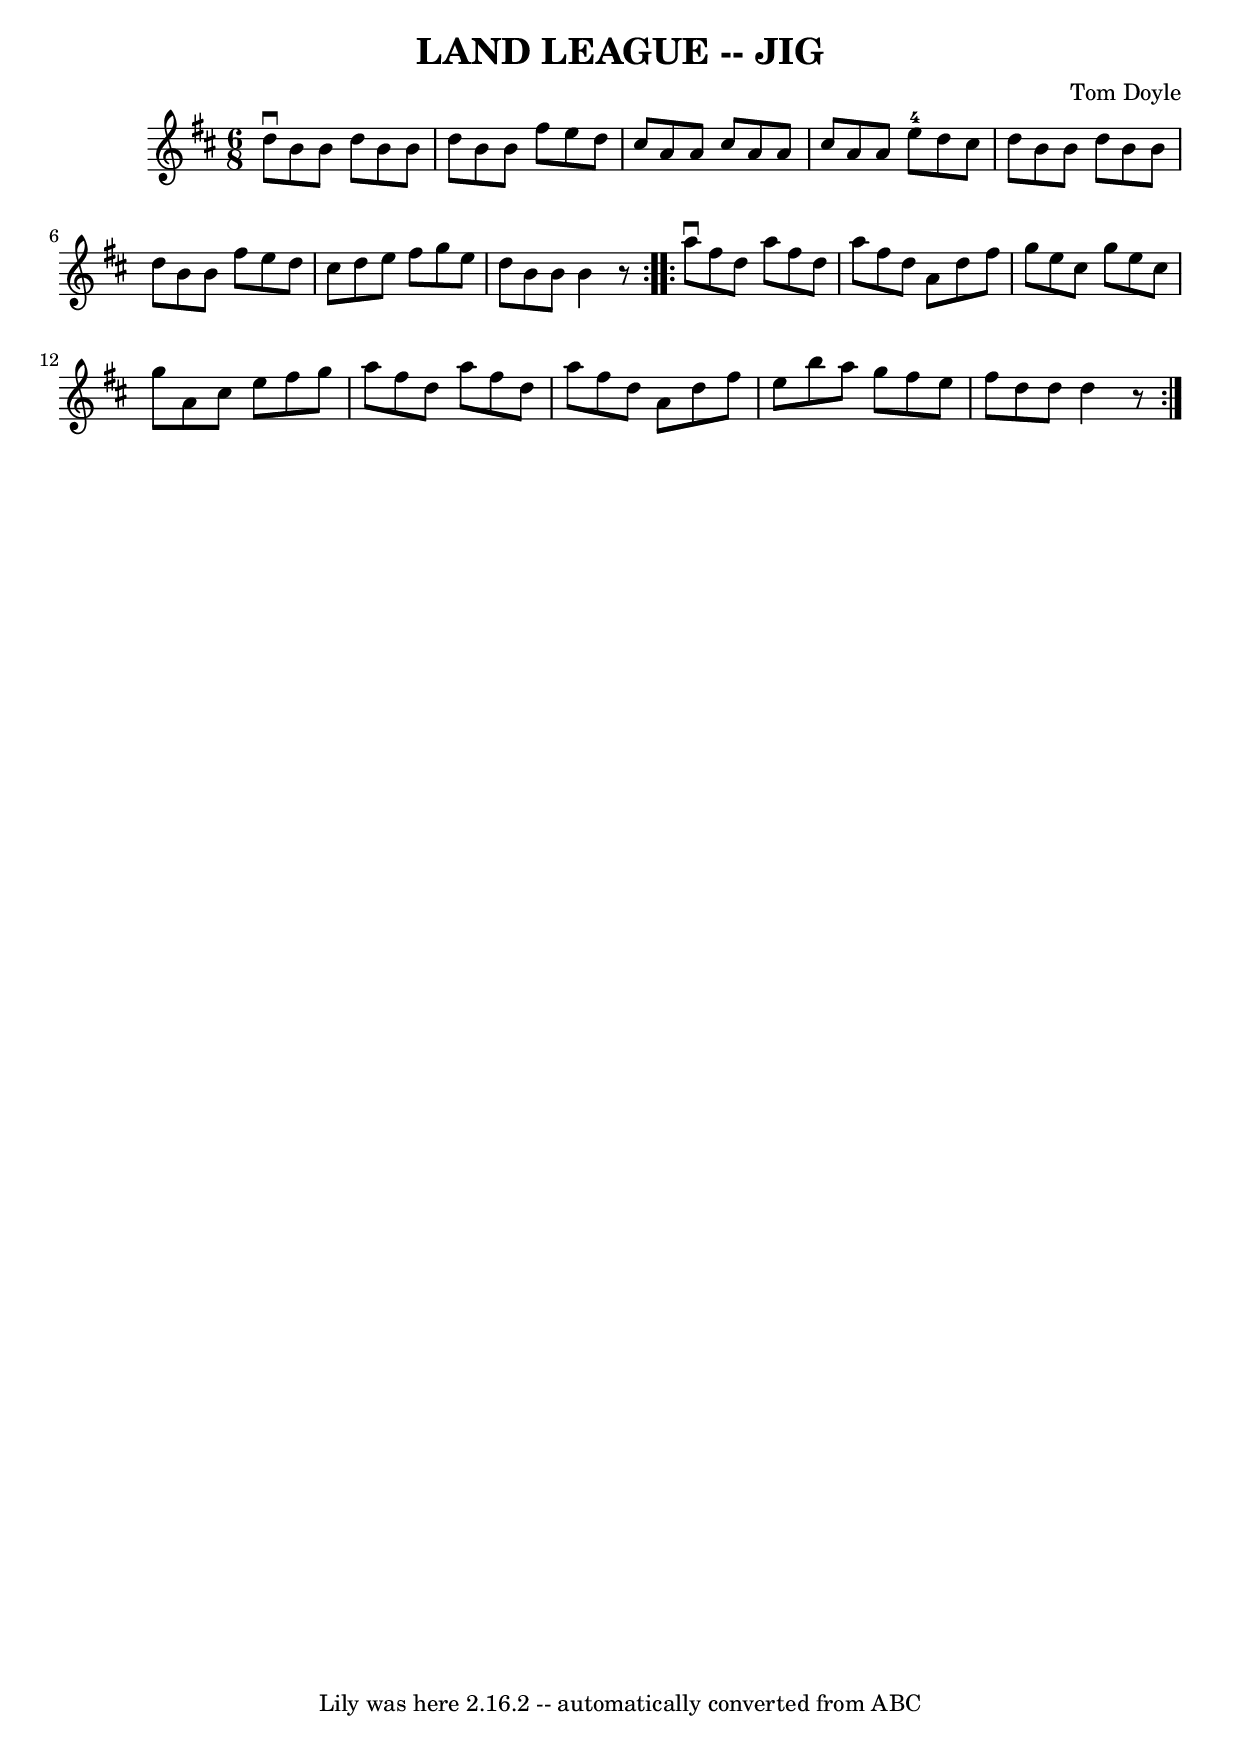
\version "2.7.40"
\include "Mammoth.ily"
\header {
	book = "Ryan's Mammoth Collection of Fiddle Tunes"
	composer = "Tom Doyle"
	crossRefNumber = "1"
	footnotes = ""
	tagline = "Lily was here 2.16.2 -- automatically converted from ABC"
	title = "LAND LEAGUE -- JIG"
}
voicedefault =  {
\set Score.defaultBarType = "empty"

\repeat volta 2 {
\time 6/8 \key d \major d''8^\downbow b'8 b'8 d''8 b'8 b'8    
|
 d''8 b'8 b'8 fis''8 e''8 d''8    |
 cis''8    
a'8 a'8 cis''8 a'8 a'8    |
 cis''8 a'8 a'8 e''8 
-4 d''8 cis''8        |
 d''8 b'8 b'8 d''8 b'8    
b'8    |
 d''8 b'8 b'8 fis''8 e''8 d''8    |
   
cis''8 d''8 e''8 fis''8 g''8 e''8    |
 d''8 b'8    
b'8 b'4    r8   }     \repeat volta 2 { a''8^\downbow fis''8 d''8    
a''8 fis''8 d''8    |
 a''8 fis''8 d''8 a'8 d''8    
fis''8    |
 g''8 e''8 cis''8 g''8 e''8 cis''8    
|
 g''8 a'8 cis''8 e''8 fis''8 g''8        |
   
a''8 fis''8 d''8 a''8 fis''8 d''8    |
 a''8 fis''8   
 d''8 a'8 d''8 fis''8    |
 e''8 b''8 a''8 g''8    
fis''8 e''8    |
 fis''8 d''8 d''8 d''4    r8   }   
}

\score{
    <<

	\context Staff="default"
	{
	    \voicedefault 
	}

    >>
	\layout {
	}
	\midi {}
}
